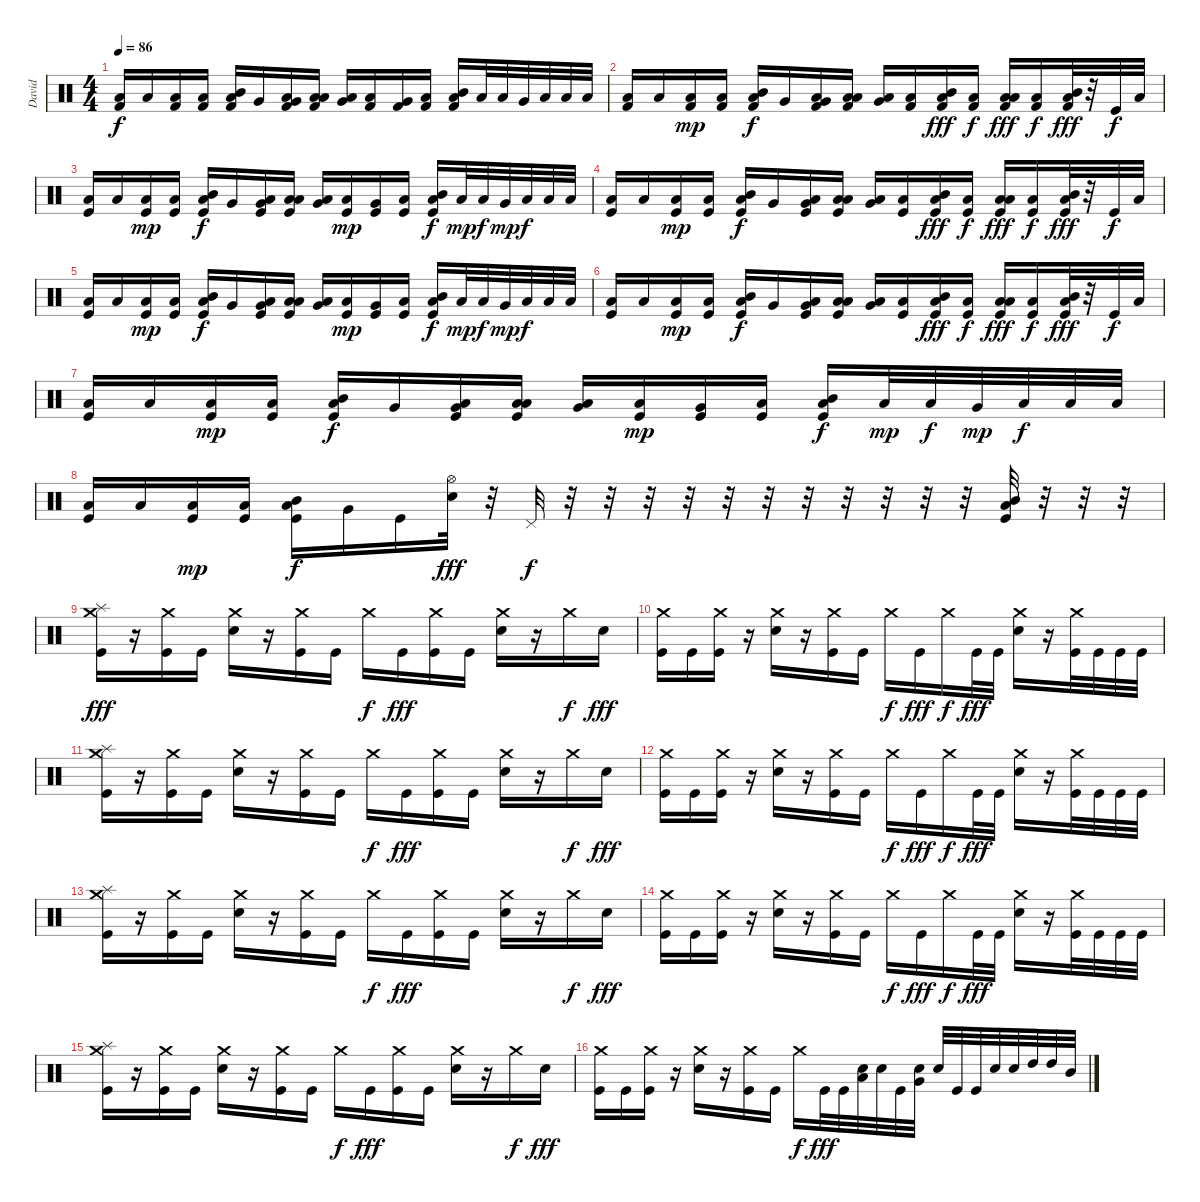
\track ("David" "David") {instrument percussion}
\staff {score}
\articulation defaults
\ts (4 4)
\tempo 86
\clef neutral
\ks c
("Kick (hit) 2" "Low Floor Tom (hit)").16{dy f} "Low Tom (hit)".16 ("Kick (hit) 2" "Low Floor Tom (hit)").16 ("Kick (hit) 2" "Low Floor Tom (hit)").16 ("Kick (hit) 2" "Low Floor Tom (hit)" "Mid Tom (hit)").16 "Very Low Tom (hit)".16 ("Kick (hit) 2" "Low Floor Tom (hit)" "Very Low Tom (hit)").16 ("Kick (hit) 2" "Low Floor Tom (hit)" "Low Tom (hit)").16 ("Low Floor Tom (hit)" "Very Low Tom (hit)").16 ("Kick (hit) 2" "Low Floor Tom (hit)").16 ("Kick (hit) 2" "Very Low Tom (hit)").16 ("Kick (hit) 2" "Low Tom (hit)").16 ("Kick (hit) 2" "Low Floor Tom (hit)" "Mid Tom (hit)").16 "Low Floor Tom (hit)".32 "Low Tom (hit)".32 "Very Low Tom (hit)".32 "Low Floor Tom (hit)".32 "Low Floor Tom (hit)".32 "Low Tom (hit)".32 |
("Kick (hit) 2" "Low Floor Tom (hit)").16 "Low Tom (hit)".16 ("Kick (hit) 2" "Low Floor Tom (hit)").16{dy mp} ("Kick (hit) 2" "Low Floor Tom (hit)").16 ("Kick (hit) 2" "Low Floor Tom (hit)" "Mid Tom (hit)").16{dy f} "Very Low Tom (hit)".16 ("Kick (hit) 2" "Low Floor Tom (hit)" "Very Low Tom (hit)").16 ("Kick (hit) 2" "Low Floor Tom (hit)" "Low Tom (hit)").16 ("Low Floor Tom (hit)" "Very Low Tom (hit)").16 ("Kick (hit) 2" "Low Floor Tom (hit)").16 ("Kick (hit) 2" "Mid Tom (hit)" "Low Floor Tom (hit)").16{dy fff} ("Kick (hit) 2" "Low Floor Tom (hit)").16{dy f} ("Kick (hit) 2" "Low Tom (hit)" "Low Floor Tom (hit)").16{dy fff} ("Kick (hit) 2" "Low Floor Tom (hit)").16{dy f} ("Kick (hit) 2" "Mid Tom (hit)" "Low Floor Tom (hit)").32{dy fff} r.32 "Kick (hit)".32{dy f} "Low Floor Tom (hit)".32 |
("Kick (hit)" "Low Floor Tom (hit)").16 "Low Tom (hit)".16 ("Kick (hit)" "Low Floor Tom (hit)").16{dy mp} ("Kick (hit)" "Low Floor Tom (hit)").16 ("Kick (hit)" "Low Floor Tom (hit)" "Mid Tom (hit)").16{dy f} "Very Low Tom (hit)".16 ("Kick (hit)" "Low Floor Tom (hit)" "Very Low Tom (hit)").16 ("Kick (hit)" "Low Floor Tom (hit)" "Low Tom (hit)").16 ("Low Floor Tom (hit)" "Very Low Tom (hit)").16 ("Kick (hit)" "Low Floor Tom (hit)").16{dy mp} ("Kick (hit)" "Very Low Tom (hit)").16 ("Kick (hit)" "Low Tom (hit)").16 ("Kick (hit)" "Low Floor Tom (hit)" "Mid Tom (hit)").16{dy f} "Low Floor Tom (hit)".32{dy mp} "Low Tom (hit)".32{dy f} "Very Low Tom (hit)".32{dy mp} "Low Floor Tom (hit)".32{dy f} "Low Floor Tom (hit)".32 "Low Tom (hit)".32 |
("Kick (hit)" "Low Floor Tom (hit)").16 "Low Tom (hit)".16 ("Kick (hit)" "Low Floor Tom (hit)").16{dy mp} ("Kick (hit)" "Low Floor Tom (hit)").16 ("Kick (hit)" "Low Floor Tom (hit)" "Mid Tom (hit)").16{dy f} "Very Low Tom (hit)".16 ("Kick (hit)" "Low Floor Tom (hit)" "Very Low Tom (hit)").16 ("Kick (hit)" "Low Floor Tom (hit)" "Low Tom (hit)").16 ("Low Floor Tom (hit)" "Very Low Tom (hit)").16 ("Kick (hit)" "Low Floor Tom (hit)").16 ("Kick (hit)" "Mid Tom (hit)" "Low Floor Tom (hit)").16{dy fff} ("Kick (hit)" "Low Floor Tom (hit)").16{dy f} ("Kick (hit)" "Low Tom (hit)" "Low Floor Tom (hit)").16{dy fff} ("Kick (hit)" "Low Floor Tom (hit)").16{dy f} ("Kick (hit)" "Mid Tom (hit)" "Low Floor Tom (hit)").32{dy fff} r.32 "Kick (hit)".32{dy f} "Low Floor Tom (hit)".32 |
("Kick (hit)" "Low Floor Tom (hit)").16 "Low Tom (hit)".16 ("Kick (hit)" "Low Floor Tom (hit)").16{dy mp} ("Kick (hit)" "Low Floor Tom (hit)").16 ("Kick (hit)" "Low Floor Tom (hit)" "Mid Tom (hit)").16{dy f} "Very Low Tom (hit)".16 ("Kick (hit)" "Low Floor Tom (hit)" "Very Low Tom (hit)").16 ("Kick (hit)" "Low Floor Tom (hit)" "Low Tom (hit)").16 ("Low Floor Tom (hit)" "Very Low Tom (hit)").16 ("Kick (hit)" "Low Floor Tom (hit)").16{dy mp} ("Kick (hit)" "Very Low Tom (hit)").16 ("Kick (hit)" "Low Tom (hit)").16 ("Kick (hit)" "Low Floor Tom (hit)" "Mid Tom (hit)").16{dy f} "Low Floor Tom (hit)".32{dy mp} "Low Tom (hit)".32{dy f} "Very Low Tom (hit)".32{dy mp} "Low Floor Tom (hit)".32{dy f} "Low Floor Tom (hit)".32 "Low Tom (hit)".32 |
("Kick (hit)" "Low Floor Tom (hit)").16 "Low Tom (hit)".16 ("Kick (hit)" "Low Floor Tom (hit)").16{dy mp} ("Kick (hit)" "Low Floor Tom (hit)").16 ("Kick (hit)" "Low Floor Tom (hit)" "Mid Tom (hit)").16{dy f} "Very Low Tom (hit)".16 ("Kick (hit)" "Low Floor Tom (hit)" "Very Low Tom (hit)").16 ("Kick (hit)" "Low Floor Tom (hit)" "Low Tom (hit)").16 ("Low Floor Tom (hit)" "Very Low Tom (hit)").16 ("Kick (hit)" "Low Floor Tom (hit)").16 ("Kick (hit)" "Mid Tom (hit)" "Low Floor Tom (hit)").16{dy fff} ("Kick (hit)" "Low Floor Tom (hit)").16{dy f} ("Kick (hit)" "Low Tom (hit)" "Low Floor Tom (hit)").16{dy fff} ("Kick (hit)" "Low Floor Tom (hit)").16{dy f} ("Kick (hit)" "Mid Tom (hit)" "Low Floor Tom (hit)").32{dy fff} r.32 "Kick (hit)".32{dy f} "Low Floor Tom (hit)".32 |
("Kick (hit)" "Low Floor Tom (hit)").16 "Low Tom (hit)".16 ("Kick (hit)" "Low Floor Tom (hit)").16{dy mp} ("Kick (hit)" "Low Floor Tom (hit)").16 ("Kick (hit)" "Low Floor Tom (hit)" "Mid Tom (hit)").16{dy f} "Very Low Tom (hit)".16 ("Kick (hit)" "Low Floor Tom (hit)" "Very Low Tom (hit)").16 ("Kick (hit)" "Low Floor Tom (hit)" "Low Tom (hit)").16 ("Low Floor Tom (hit)" "Very Low Tom (hit)").16 ("Kick (hit)" "Low Floor Tom (hit)").16{dy mp} ("Kick (hit)" "Very Low Tom (hit)").16 ("Kick (hit)" "Low Tom (hit)").16 ("Kick (hit)" "Low Floor Tom (hit)" "Mid Tom (hit)").16{dy f} "Low Floor Tom (hit)".32{dy mp} "Low Tom (hit)".32{dy f} "Very Low Tom (hit)".32{dy mp} "Low Floor Tom (hit)".32{dy f} "Low Floor Tom (hit)".32 "Low Tom (hit)".32 |
("Kick (hit)" "Low Floor Tom (hit)").16 "Low Tom (hit)".16 ("Kick (hit)" "Low Floor Tom (hit)").16{dy mp} ("Kick (hit)" "Low Floor Tom (hit)").16 ("Kick (hit)" "Low Floor Tom (hit)" "Mid Tom (hit)").16{dy f} "Very Low Tom (hit)".16 "Kick (hit)".16 ("Electric Snare (hit)" "Hi-Hat (open)").32{dy fff} r.32 "Pedal Hi-Hat (hit)".32{dy f} r.32 r.32 r.32 r.32 r.32 r.32 r.32 r.32 r.32 r.32 r.32 ("Mid Tom (hit)" "Low Floor Tom (hit)" "Kick (hit)").32 r.32 r.32 r.32 |
("Splash (hit)" "Crash medium (hit)" "Kick (hit)").16{dy fff} r.16 ("Crash medium (hit)" "Kick (hit)").16 "Kick (hit)".16 ("Crash medium (hit)" "Electric Snare (hit)").16 r.16 ("Crash medium (hit)" "Kick (hit)").16 "Kick (hit)".16 "Crash medium (hit)".16{dy f} "Kick (hit)".16{dy fff} ("Crash medium (hit)" "Kick (hit)").16 "Kick (hit)".16 ("Crash medium (hit)" "Electric Snare (hit)").16 r.16 "Crash medium (hit)".16{dy f} "Electric Snare (hit)".16{dy fff} |
("Crash medium (hit)" "Kick (hit)").16 "Kick (hit)".16 ("Crash medium (hit)" "Kick (hit)").16 r.16 ("Crash medium (hit)" "Electric Snare (hit)").16 r.16 ("Crash medium (hit)" "Kick (hit)").16 "Kick (hit)".16 "Crash medium (hit)".16{dy f} "Kick (hit)".16{dy fff} "Crash medium (hit)".16{dy f} "Kick (hit)".32{dy fff} "Kick (hit)".32 ("Crash medium (hit)" "Electric Snare (hit)").16 r.16 ("Crash medium (hit)" "Kick (hit)").32 "Kick (hit)".32 "Kick (hit)".32 "Kick (hit)".32 |
("Splash (hit)" "Crash medium (hit)" "Kick (hit)").16 r.16 ("Crash medium (hit)" "Kick (hit)").16 "Kick (hit)".16 ("Crash medium (hit)" "Electric Snare (hit)").16 r.16 ("Crash medium (hit)" "Kick (hit)").16 "Kick (hit)".16 "Crash medium (hit)".16{dy f} "Kick (hit)".16{dy fff} ("Crash medium (hit)" "Kick (hit)").16 "Kick (hit)".16 ("Crash medium (hit)" "Electric Snare (hit)").16 r.16 "Crash medium (hit)".16{dy f} "Electric Snare (hit)".16{dy fff} |
("Crash medium (hit)" "Kick (hit)").16 "Kick (hit)".16 ("Crash medium (hit)" "Kick (hit)").16 r.16 ("Crash medium (hit)" "Electric Snare (hit)").16 r.16 ("Crash medium (hit)" "Kick (hit)").16 "Kick (hit)".16 "Crash medium (hit)".16{dy f} "Kick (hit)".16{dy fff} "Crash medium (hit)".16{dy f} "Kick (hit)".32{dy fff} "Kick (hit)".32 ("Crash medium (hit)" "Electric Snare (hit)").16 r.16 ("Crash medium (hit)" "Kick (hit)").32 "Kick (hit)".32 "Kick (hit)".32 "Kick (hit)".32 |
("Splash (hit)" "Crash medium (hit)" "Kick (hit)").16 r.16 ("Crash medium (hit)" "Kick (hit)").16 "Kick (hit)".16 ("Crash medium (hit)" "Electric Snare (hit)").16 r.16 ("Crash medium (hit)" "Kick (hit)").16 "Kick (hit)".16 "Crash medium (hit)".16{dy f} "Kick (hit)".16{dy fff} ("Crash medium (hit)" "Kick (hit)").16 "Kick (hit)".16 ("Crash medium (hit)" "Electric Snare (hit)").16 r.16 "Crash medium (hit)".16{dy f} "Electric Snare (hit)".16{dy fff} |
("Crash medium (hit)" "Kick (hit)").16 "Kick (hit)".16 ("Crash medium (hit)" "Kick (hit)").16 r.16 ("Crash medium (hit)" "Electric Snare (hit)").16 r.16 ("Crash medium (hit)" "Kick (hit)").16 "Kick (hit)".16 "Crash medium (hit)".16{dy f} "Kick (hit)".16{dy fff} "Crash medium (hit)".16{dy f} "Kick (hit)".32{dy fff} "Kick (hit)".32 ("Crash medium (hit)" "Electric Snare (hit)").16 r.16 ("Crash medium (hit)" "Kick (hit)").32 "Kick (hit)".32 "Kick (hit)".32 "Kick (hit)".32 |
("Splash (hit)" "Crash medium (hit)" "Kick (hit)").16 r.16 ("Crash medium (hit)" "Kick (hit)").16 "Kick (hit)".16 ("Crash medium (hit)" "Electric Snare (hit)").16 r.16 ("Crash medium (hit)" "Kick (hit)").16 "Kick (hit)".16 "Crash medium (hit)".16{dy f} "Kick (hit)".16{dy fff} ("Crash medium (hit)" "Kick (hit)").16 "Kick (hit)".16 ("Crash medium (hit)" "Electric Snare (hit)").16 r.16 "Crash medium (hit)".16{dy f} "Electric Snare (hit)".16{dy fff} |
("Crash medium (hit)" "Kick (hit)").16 "Kick (hit)".16 ("Crash medium (hit)" "Kick (hit)").16 r.16 ("Crash medium (hit)" "Electric Snare (hit)").16 r.16 ("Crash medium (hit)" "Kick (hit)").16 "Kick (hit)".16 "Crash medium (hit)".16{dy f} "Kick (hit)".32{dy fff} "Kick (hit)".32 ("Low Floor Tom (hit)" "Electric Snare (hit)").32 "Electric Snare (hit)".32 "Kick (hit)".32 ("Very Low Tom (hit)" "Electric Snare (hit)").32 "Electric Snare (hit)".32 "Kick (hit)".32 "Kick (hit)".32 "Electric Snare (hit)".32 "Electric Snare (hit)".32 "High Tom (hit)".32 "High Tom (hit)".32 "Mid Tom (hit)".32
